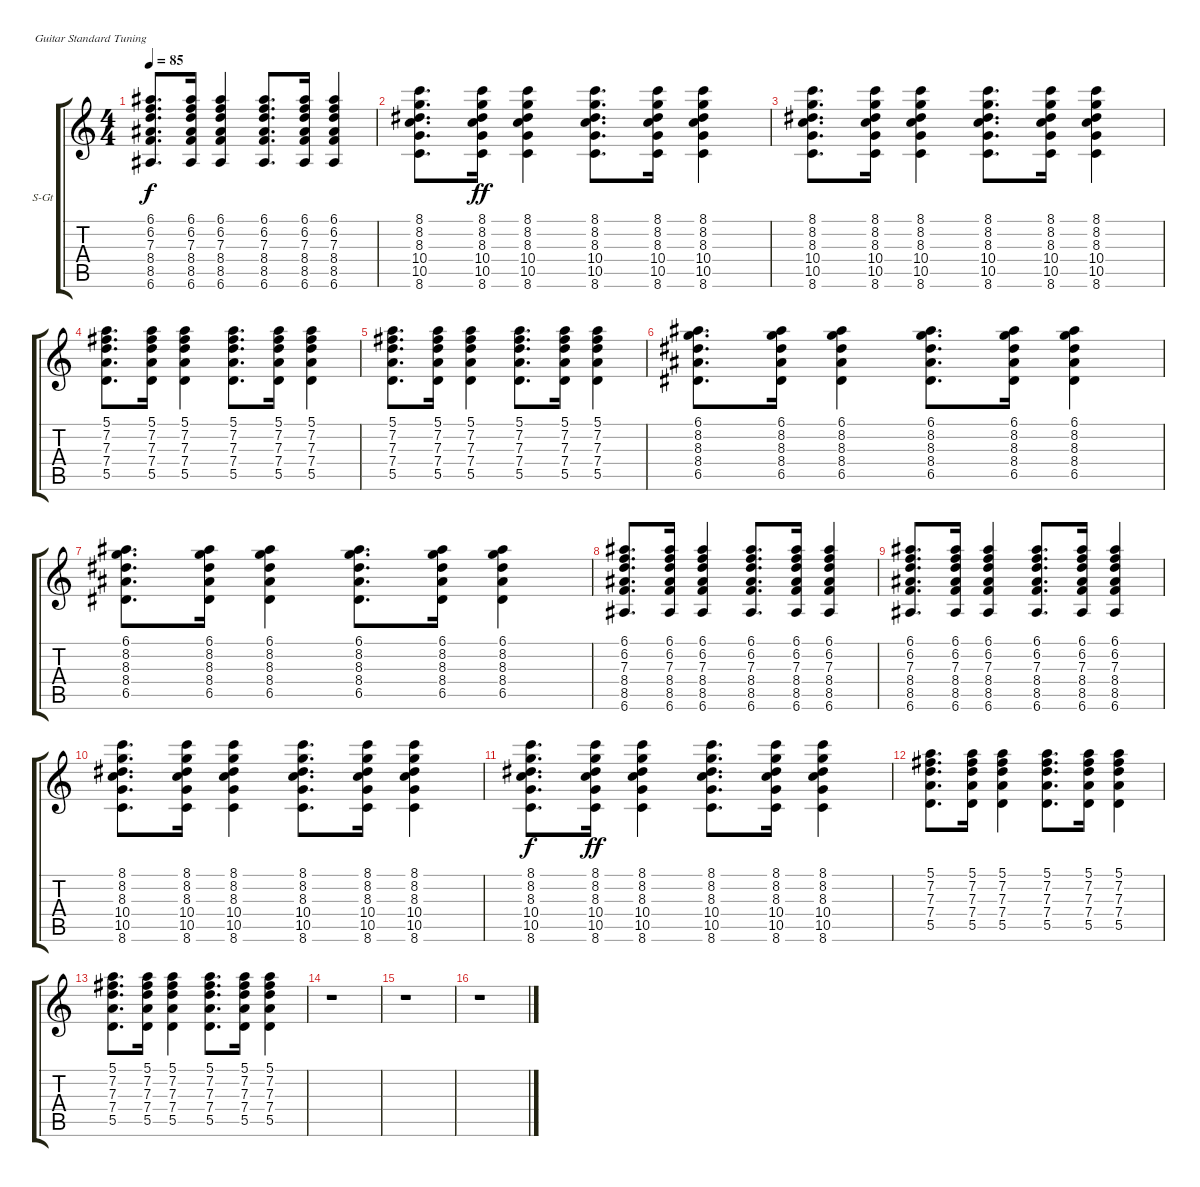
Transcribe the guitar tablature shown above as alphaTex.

\bracketExtendMode groupsimilarinstruments
\firstSystemTrackNameOrientation horizontal
\otherSystemsTrackNameOrientation horizontal
\track ("Guitar" "S-Gt") {instrument acousticguitarsteel}
\staff {score tabs}
\tuning (E4 B3 G3 D3 A2 E2)
\ts (4 4)
\tempo 85
\clef g2
\ks c
(6.1 6.2 7.3 8.4 8.5 6.6).8{d dy f} (6.1 6.2 7.3 8.4 8.5 6.6).16 (6.1 6.2 7.3 8.4 8.5 6.6).4 (6.1 6.2 7.3 8.4 8.5 6.6).8{d} (6.1 6.2 7.3 8.4 8.5 6.6).16 (6.1 6.2 7.3 8.4 8.5 6.6).4 |
(8.1 8.2 8.3 10.4 10.5 8.6).8{d} (8.1 8.2 8.3 10.4 10.5 8.6).16{dy ff} (8.1 8.2 8.3 10.4 10.5 8.6).4 (8.1 8.2 8.3 10.4 10.5 8.6).8{d} (8.1 8.2 8.3 10.4 10.5 8.6).16 (8.1 8.2 8.3 10.4 10.5 8.6).4 |
(8.1 8.2 8.3 10.4 10.5 8.6).8{d} (8.1 8.2 8.3 10.4 10.5 8.6).16 (8.1 8.2 8.3 10.4 10.5 8.6).4 (8.1 8.2 8.3 10.4 10.5 8.6).8{d} (8.1 8.2 8.3 10.4 10.5 8.6).16 (8.1 8.2 8.3 10.4 10.5 8.6).4 |
(5.1 7.2 7.3 7.4 5.5).8{d} (5.1 7.2 7.3 7.4 5.5).16 (5.1 7.2 7.3 7.4 5.5).4 (5.1 7.2 7.3 7.4 5.5).8{d} (5.1 7.2 7.3 7.4 5.5).16 (5.1 7.2 7.3 7.4 5.5).4 |
(5.1 7.2 7.3 7.4 5.5).8{d} (5.1 7.2 7.3 7.4 5.5).16 (5.1 7.2 7.3 7.4 5.5).4 (5.1 7.2 7.3 7.4 5.5).8{d} (5.1 7.2 7.3 7.4 5.5).16 (5.1 7.2 7.3 7.4 5.5).4 |
(6.1 8.2 8.3 8.4 6.5).8{d} (6.1 8.2 8.3 8.4 6.5).16 (6.1 8.2 8.3 8.4 6.5).4 (6.1 8.2 8.3 8.4 6.5).8{d} (6.1 8.2 8.3 8.4 6.5).16 (6.1 8.2 8.3 8.4 6.5).4 |
(6.1 8.2 8.3 8.4 6.5).8{d} (6.1 8.2 8.3 8.4 6.5).16 (6.1 8.2 8.3 8.4 6.5).4 (6.1 8.2 8.3 8.4 6.5).8{d} (6.1 8.2 8.3 8.4 6.5).16 (6.1 8.2 8.3 8.4 6.5).4 |
(6.1 6.2 7.3 8.4 8.5 6.6).8{d} (6.1 6.2 7.3 8.4 8.5 6.6).16 (6.1 6.2 7.3 8.4 8.5 6.6).4 (6.1 6.2 7.3 8.4 8.5 6.6).8{d} (6.1 6.2 7.3 8.4 8.5 6.6).16 (6.1 6.2 7.3 8.4 8.5 6.6).4 |
(6.1 6.2 7.3 8.4 8.5 6.6).8{d} (6.1 6.2 7.3 8.4 8.5 6.6).16 (6.1 6.2 7.3 8.4 8.5 6.6).4 (6.1 6.2 7.3 8.4 8.5 6.6).8{d} (6.1 6.2 7.3 8.4 8.5 6.6).16 (6.1 6.2 7.3 8.4 8.5 6.6).4 |
(8.1 8.2 8.3 10.4 10.5 8.6).8{d} (8.1 8.2 8.3 10.4 10.5 8.6).16 (8.1 8.2 8.3 10.4 10.5 8.6).4 (8.1 8.2 8.3 10.4 10.5 8.6).8{d} (8.1 8.2 8.3 10.4 10.5 8.6).16 (8.1 8.2 8.3 10.4 10.5 8.6).4 |
(8.1 8.2 8.3 10.4 10.5 8.6).8{d dy f} (8.1 8.2 8.3 10.4 10.5 8.6).16{dy ff} (8.1 8.2 8.3 10.4 10.5 8.6).4 (8.1 8.2 8.3 10.4 10.5 8.6).8{d} (8.1 8.2 8.3 10.4 10.5 8.6).16 (8.1 8.2 8.3 10.4 10.5 8.6).4 |
(5.1 7.2 7.3 7.4 5.5).8{d} (5.1 7.2 7.3 7.4 5.5).16 (5.1 7.2 7.3 7.4 5.5).4 (5.1 7.2 7.3 7.4 5.5).8{d} (5.1 7.2 7.3 7.4 5.5).16 (5.1 7.2 7.3 7.4 5.5).4 |
(5.1 7.2 7.3 7.4 5.5).8{d} (5.1 7.2 7.3 7.4 5.5).16 (5.1 7.2 7.3 7.4 5.5).4 (5.1 7.2 7.3 7.4 5.5).8{d} (5.1 7.2 7.3 7.4 5.5).16 (5.1 7.2 7.3 7.4 5.5).4 |
r.1 |
r.1 |
r.1
